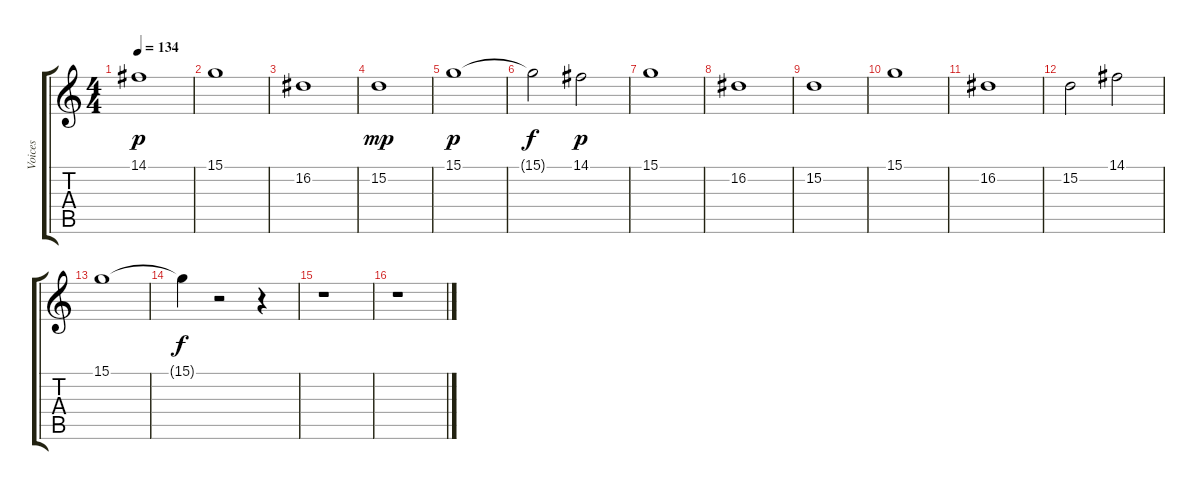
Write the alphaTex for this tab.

\track ("Voices" "Voices") {instrument lead6voice}
\staff {score tabs}
\tuning (E4 B3 G3 D3 A2 E2) {hide}
\ts (4 4)
\tempo 134
\clef g2
\ks c
14.1.1{dy p} |
15.1.1 |
16.2.1 |
15.2.1{dy mp} |
15.1.1{dy p} |
15.1{t}.2{dy f} 14.1.2{dy p} |
15.1.1 |
16.2.1 |
15.2.1 |
15.1.1 |
16.2.1 |
15.2.2 14.1.2 |
15.1.1 |
15.1{t}.4{dy f} r.2 r.4 |
r.1 |
r.1
